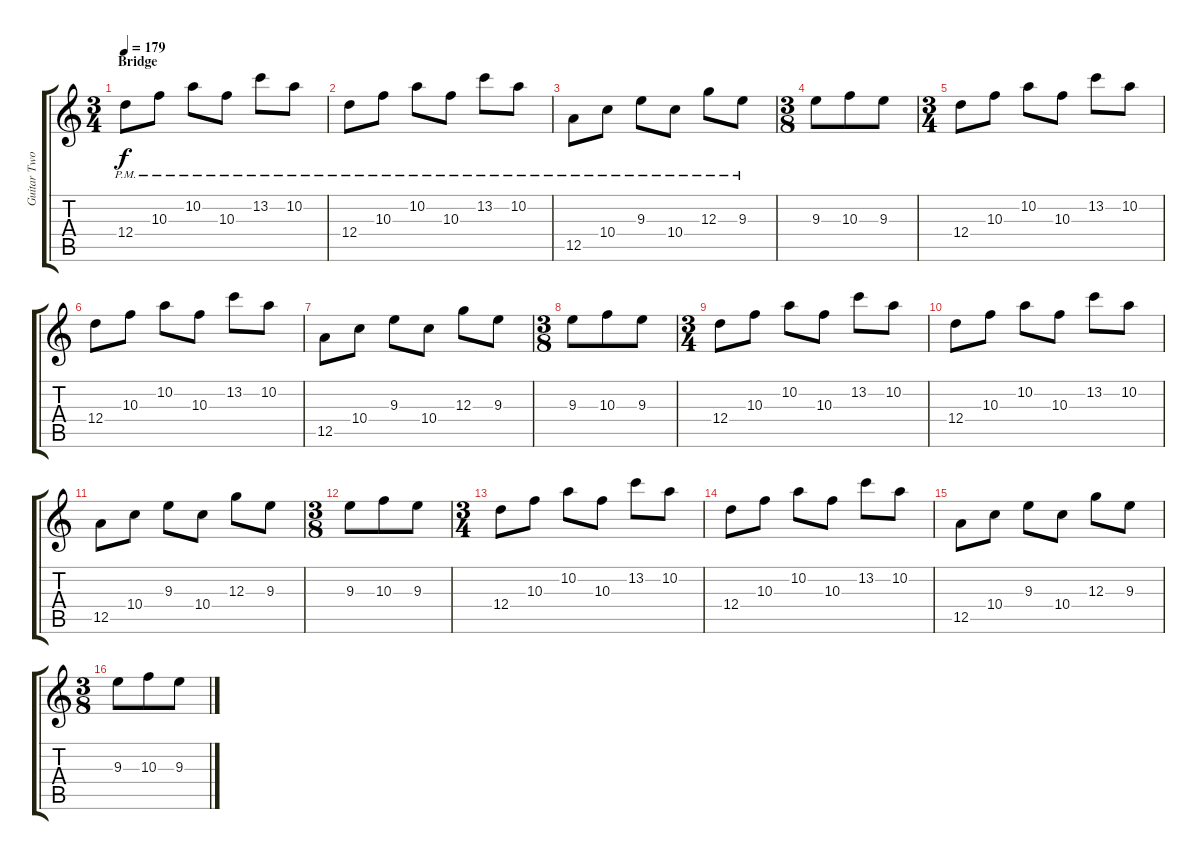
\track ("Guitar Two [Thomas Erak Studio]" "Guitar Two") {instrument overdrivenguitar}
\staff {score tabs}
\tuning (E4 B3 G3 D3 A2 E2) {hide}
\ts (3 4)
\section ("" "Bridge")
\tempo 179
\clef g2
\ks c
12.4{pm}.8{dy f} 10.3{pm}.8 10.2{pm}.8 10.3{pm}.8 13.2{pm}.8 10.2{pm}.8 |
12.4{pm}.8 10.3{pm}.8 10.2{pm}.8 10.3{pm}.8 13.2{pm}.8 10.2{pm}.8 |
12.5{pm}.8 10.4{pm}.8 9.3{pm}.8 10.4{pm}.8 12.3{pm}.8 9.3{pm}.8 |
\ts (3 8)
9.3.8{volume 16} 10.3.8 9.3.8 |
\ts (3 4)
12.4.8 10.3.8 10.2.8 10.3.8 13.2.8 10.2.8 |
12.4.8 10.3.8 10.2.8 10.3.8 13.2.8 10.2.8 |
12.5.8 10.4.8 9.3.8 10.4.8 12.3.8 9.3.8 |
\ts (3 8)
9.3.8 10.3.8 9.3.8 |
\ts (3 4)
12.4.8 10.3.8 10.2.8 10.3.8 13.2.8 10.2.8 |
12.4.8 10.3.8 10.2.8 10.3.8 13.2.8 10.2.8 |
12.5.8 10.4.8 9.3.8 10.4.8 12.3.8 9.3.8 |
\ts (3 8)
9.3.8 10.3.8 9.3.8 |
\ts (3 4)
12.4.8 10.3.8 10.2.8 10.3.8 13.2.8 10.2.8 |
12.4.8 10.3.8 10.2.8 10.3.8 13.2.8 10.2.8 |
12.5.8 10.4.8 9.3.8 10.4.8 12.3.8 9.3.8 |
\ts (3 8)
9.3.8 10.3.8 9.3.8
